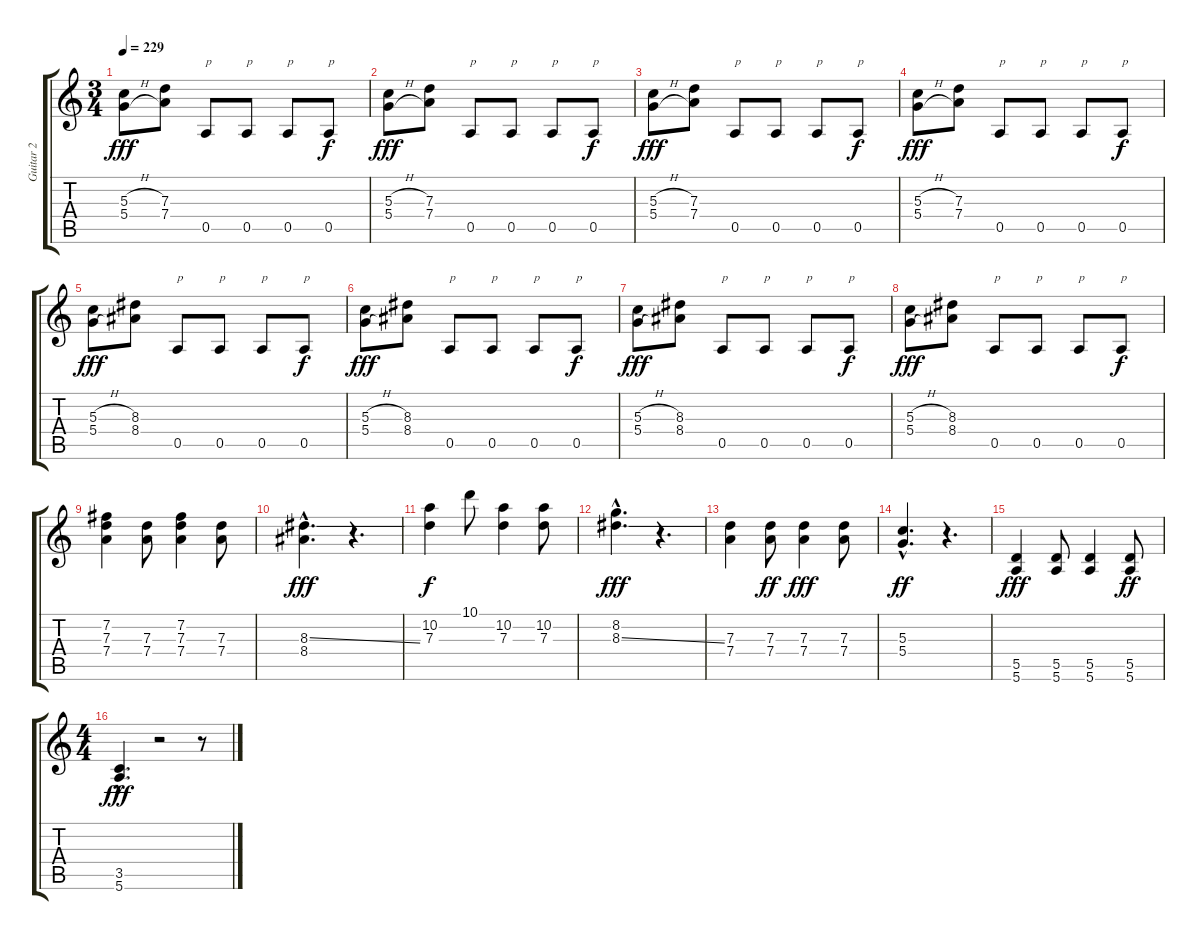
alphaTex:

\track ("Guitar 2" "Guitar 2") {instrument distortionguitar}
\staff {score tabs}
\tuning (E4 B3 G3 D3 A2 E2) {hide}
\ts (3 4)
\tempo 229
\clef g2
\ks c
(5.3{h} 5.4{h}).8{dy fff} (7.3 7.4).8 0.5.8{txt "p"} 0.5.8{txt "p"} 0.5.8{txt "p"} 0.5.8{txt "p" dy f} |
(5.3{h} 5.4{h}).8{dy fff} (7.3 7.4).8 0.5.8{txt "p"} 0.5.8{txt "p"} 0.5.8{txt "p"} 0.5.8{txt "p" dy f} |
(5.3{h} 5.4{h}).8{dy fff} (7.3 7.4).8 0.5.8{txt "p"} 0.5.8{txt "p"} 0.5.8{txt "p"} 0.5.8{txt "p" dy f} |
(5.3{h} 5.4{h}).8{dy fff} (7.3 7.4).8 0.5.8{txt "p"} 0.5.8{txt "p"} 0.5.8{txt "p"} 0.5.8{txt "p" dy f} |
(5.3{h} 5.4{h}).8{dy fff} (8.3 8.4).8 0.5.8{txt "p"} 0.5.8{txt "p"} 0.5.8{txt "p"} 0.5.8{txt "p" dy f} |
(5.3{h} 5.4{h}).8{dy fff} (8.3 8.4).8 0.5.8{txt "p"} 0.5.8{txt "p"} 0.5.8{txt "p"} 0.5.8{txt "p" dy f} |
(5.3{h} 5.4{h}).8{dy fff} (8.3 8.4).8 0.5.8{txt "p"} 0.5.8{txt "p"} 0.5.8{txt "p"} 0.5.8{txt "p" dy f} |
(5.3{h} 5.4{h}).8{dy fff} (8.3 8.4).8 0.5.8{txt "p"} 0.5.8{txt "p"} 0.5.8{txt "p"} 0.5.8{txt "p" dy f} |
(7.2 7.3 7.4).4 (7.3 7.4).8 (7.2 7.3 7.4).4 (7.3 7.4).8 |
(8.3{ss hac} 8.4{hac}).4{d dy fff} r.4{d} |
(10.2 7.3).4{dy f} 10.1.8 (10.2 7.3).4 (10.2 7.3).8 |
(8.2{hac} 8.3{ss}).4{d dy fff} r.4{d} |
(7.3 7.4).4 (7.3 7.4).8{dy ff} (7.3 7.4).4{dy fff} (7.3 7.4).8 |
(5.3{hac} 5.4{hac}).4{d dy ff} r.4{d} |
(5.5 5.6).4{dy fff} (5.5 5.6).8 (5.5 5.6).4 (5.5 5.6).8{dy ff} |
\ts (4 4)
(3.5{hac} 5.6{hac}).4{d dy fff} r.2 r.8
